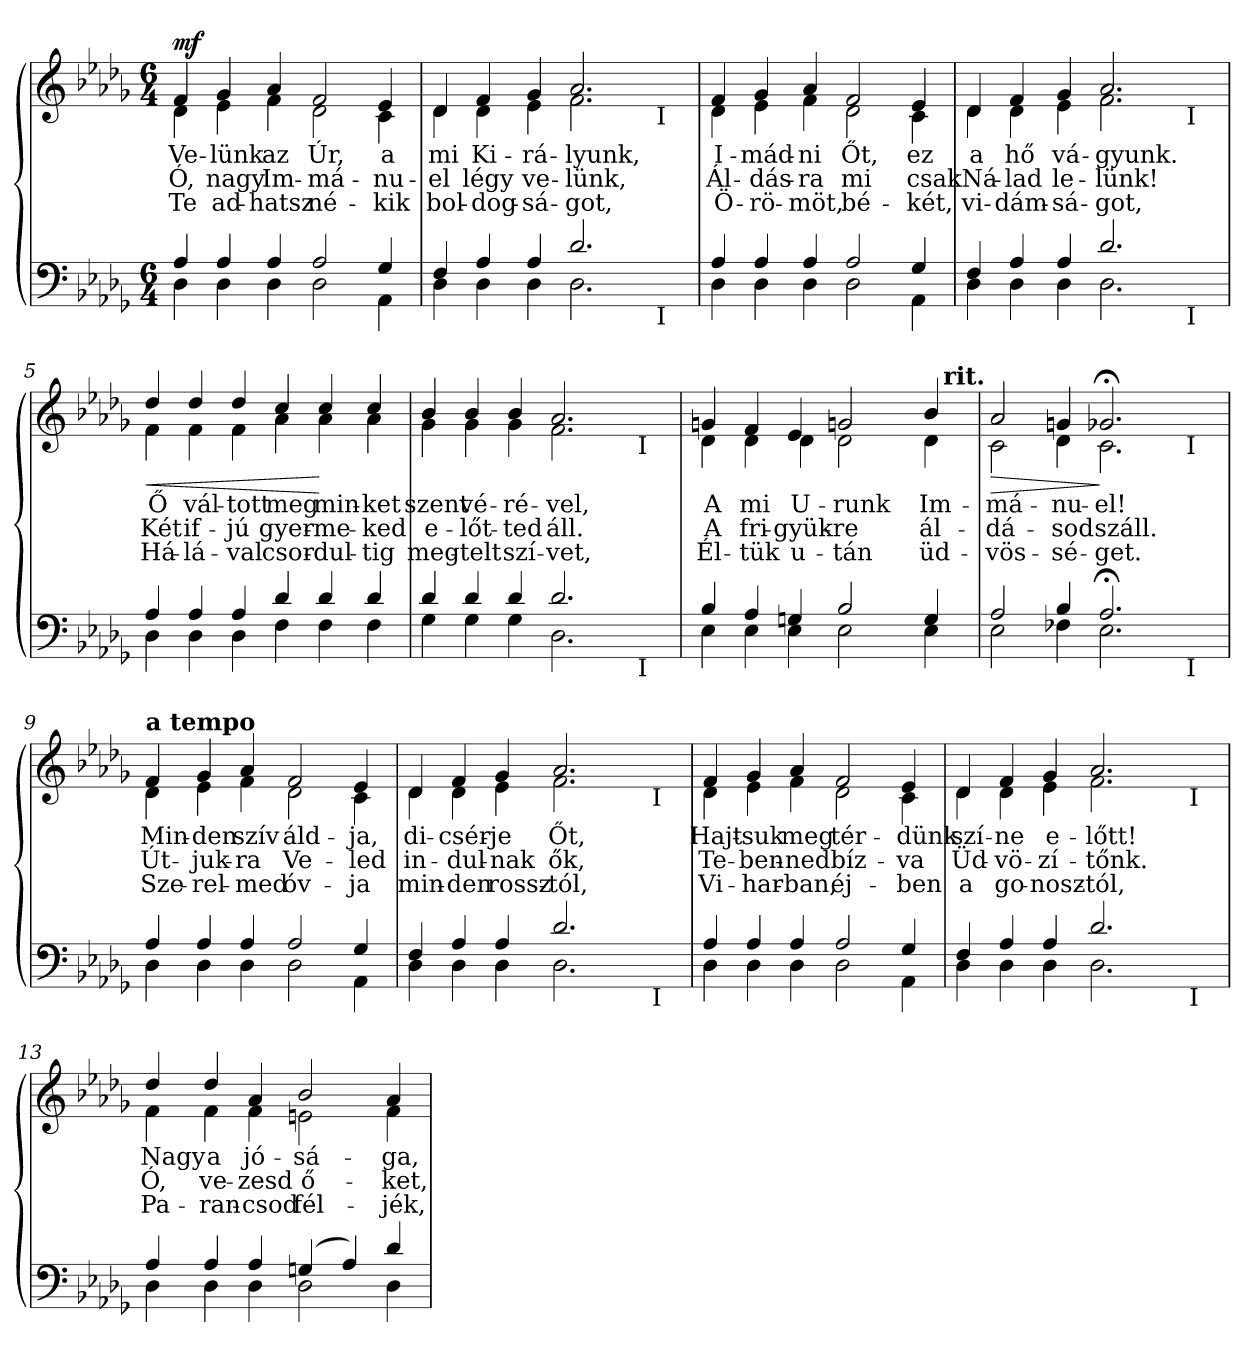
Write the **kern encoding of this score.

**kern	**kern	**text	**text	**text	**dynam
*part2	*part1	*part1	*part1	*part1	*part1
*staff2	*staff1	*staff1	*staff1	*staff1	*staff1
*clefF4	*clefG2	*	*	*	*
*k[b-e-a-d-g-]	*k[b-e-a-d-g-]	*	*	*	*
*D-:	*D-:	*	*	*	*
*M6/4	*M6/4	*	*	*	*
=1	=1	=1	=1	=1	=1
*^	*	*	*	*	*
!	!	!LO:TX:a:B:t=Allegretto	!	!	!	!
!	!	!	!LO:LY:b	!LO:LY:b	!LO:LY:b	!LO:DY:b
*	*	*^	*	*	*	*
4A-/	4D-\	4f/	4d-\	Ve-	Ó,	Te	mf
!	!	!	!	!LO:LY:b	!LO:LY:b	!LO:LY:b	!
4A-/	4D-\	4g-/	4e-\	-lünk	nagy	ad-	.
!	!	!	!	!LO:LY:b	!LO:LY:b	!LO:LY:b	!
4A-/	4D-\	4a-/	4f\	az	Im-	-hatsz	.
!	!	!	!	!LO:LY:b	!LO:LY:b	!LO:LY:b	!
2A-/	2D-\	2f/	2d-\	Úr,	-má-	né-	.
!	!	!	!	!LO:LY:b	!LO:LY:b	!LO:LY:b	!
4G-/	4AA-\	4e-/	4c\	a	-nu-	-kik	.
*	*	*v	*v	*	*	*	*
=2	=2	=2	=2	=2	=2	=2
*	*	*^	*	*	*	*
!	!	!	!	!LO:LY:b	!LO:LY:b	!LO:LY:b	!
*	*^	*	*^	*	*	*	*
4F/	4D-\	1ryy	4d-/	4d-\	1ryy	mi	-el	bol-	.
!	!	!	!	!	!	!LO:LY:b	!LO:LY:b	!LO:LY:b	!
4A-/	4D-\	.	4f/	4d-\	.	Ki-	légy	-dog-	.
!	!	!	!	!	!	!LO:LY:b	!LO:LY:b	!LO:LY:b	!
4A-/	4D-\	.	4g-/	4e-\	.	-rá-	ve-	-sá-	.
!	!	!	!	!	!	!LO:LY:b	!LO:LY:b	!LO:LY:b	!
2.d-/	2.D-\	.	2.a-/	2.f\	.	-lyunk,	-lünk,	-got,	.
.	.	4ryy	.	.	4ryy	.	.	.	.
!	!	!	!	!	!LO:TX:b:t=I	!	!	!	!
!	!	!LO:TX:b:t=I	!	!	!	!	!	!	!
.	.	4ryy	.	.	4ryy	.	.	.	.
*	*v	*v	*	*	*	*	*	*	*
*	*	*v	*v	*v	*	*	*	*
=3	=3	=3	=3	=3	=3	=3
*	*^	*^	*	*	*	*
*	*	*	*	*^	*	*	*	*
!	!	!	!	!	!	!LO:LY:b	!LO:LY:b	!LO:LY:b	!
*	*v	*v	*	*	*	*	*	*	*
*	*	*	*v	*v	*	*	*	*
4A-/	4D-\	4f/	4d-\	I-	Ál-	Ö-	.
!	!	!	!	!LO:LY:b	!LO:LY:b	!LO:LY:b	!
4A-/	4D-\	4g-/	4e-\	-mád-	-dás-	-rö-	.
!	!	!	!	!LO:LY:b	!LO:LY:b	!LO:LY:b	!
4A-/	4D-\	4a-/	4f\	-ni	-ra	-möt,	.
!	!	!	!	!LO:LY:b	!LO:LY:b	!LO:LY:b	!
2A-/	2D-\	2f/	2d-\	Őt,	mi	bé-	.
!	!	!	!	!LO:LY:b	!LO:LY:b	!LO:LY:b	!
4G-/	4AA-\	4e-/	4c\	ez	csak	-két,	.
*	*	*v	*v	*	*	*	*
!!LO:LB:g=z
=4	=4	=4	=4	=4	=4	=4
*	*	*^	*	*	*	*
!	!	!	!	!LO:LY:b	!LO:LY:b	!LO:LY:b	!
*	*^	*	*^	*	*	*	*
4F/	4D-\	1ryy	4d-/	4d-\	1ryy	a	Ná-	vi-	.
!	!	!	!	!	!	!LO:LY:b	!LO:LY:b	!LO:LY:b	!
4A-/	4D-\	.	4f/	4d-\	.	hő	-lad	-dám-	.
!	!	!	!	!	!	!LO:LY:b	!LO:LY:b	!LO:LY:b	!
4A-/	4D-\	.	4g-/	4e-\	.	vá-	le-	-sá-	.
!	!	!	!	!	!	!LO:LY:b	!LO:LY:b	!LO:LY:b	!
2.d-/	2.D-\	.	2.a-/	2.f\	.	-gyunk.	-lünk!	-got,	.
.	.	4ryy	.	.	4ryy	.	.	.	.
!	!	!	!	!	!LO:TX:b:t=I	!	!	!	!
!	!	!LO:TX:b:t=I	!	!	!	!	!	!	!
.	.	4ryy	.	.	4ryy	.	.	.	.
*	*v	*v	*	*	*	*	*	*	*
*	*	*v	*v	*v	*	*	*	*
=5	=5	=5	=5	=5	=5	=5
*	*^	*^	*	*	*	*
*	*	*	*	*^	*	*	*	*
!	!	!	!	!	!	!LO:LY:b	!LO:LY:b	!LO:LY:b	!LO:HP:b
*	*v	*v	*	*	*	*	*	*	*
*	*	*	*v	*v	*	*	*	*
4A-/	4D-\	4dd-/	4f\	Ő	Két	Há-	<
!	!	!	!	!LO:LY:b	!LO:LY:b	!LO:LY:b	!
4A-/	4D-\	4dd-/	4f\	vál-	if-	-lá-	.
!	!	!	!	!LO:LY:b	!LO:LY:b	!LO:LY:b	!
4A-/	4D-\	4dd-/	4f\	-tott	-jú	-val	.
!	!	!	!	!LO:LY:b	!LO:LY:b	!LO:LY:b	!
4d-/	4F\	4cc/	4a-\	meg	gyer-	csor-	.
!	!	!	!	!LO:LY:b	!LO:LY:b	!LO:LY:b	!
4d-/	4F\	4cc/	4a-\	min-	-me-	-dul-	[
!	!	!	!	!LO:LY:b	!LO:LY:b	!LO:LY:b	!
4d-/	4F\	4cc/	4a-\	-ket	-ked	-tig	.
*	*	*v	*v	*	*	*	*
=6	=6	=6	=6	=6	=6	=6
*	*	*^	*	*	*	*
!	!	!	!	!LO:LY:b	!LO:LY:b	!LO:LY:b	!
*	*^	*	*^	*	*	*	*
4d-/	4G-\	1ryy	4b-/	4g-\	1ryy	szent	e-	meg-	.
!	!	!	!	!	!	!LO:LY:b	!LO:LY:b	!LO:LY:b	!
4d-/	4G-\	.	4b-/	4g-\	.	vé-	-lőt-	-telt	.
!	!	!	!	!	!	!LO:LY:b	!LO:LY:b	!LO:LY:b	!
4d-/	4G-\	.	4b-/	4g-\	.	-ré-	-ted	szí-	.
!	!	!	!	!	!	!LO:LY:b	!LO:LY:b	!LO:LY:b	!
2.d-/	2.D-\	.	2.a-/	2.f\	.	-vel,	áll.	-vet,	.
.	.	4ryy	.	.	4ryy	.	.	.	.
!	!	!	!	!	!LO:TX:b:t=I	!	!	!	!
!	!	!LO:TX:b:t=I	!	!	!	!	!	!	!
.	.	4ryy	.	.	4ryy	.	.	.	.
*	*v	*v	*	*	*	*	*	*	*
!!LO:LB:g=z	!!	!!
=7	=7	=7	=7	=7	=7	=7	=7	=7
*	*^	*	*	*	*	*	*	*
!	!	!	!	!	!	!LO:LY:b	!LO:LY:b	!LO:LY:b	!
*	*v	*v	*	*	*	*	*	*	*
4B-/	4E-\	4gn/	4d-\	1ryy	A	A	Él-	.
!	!	!	!	!	!LO:LY:b	!LO:LY:b	!LO:LY:b	!
4A-/	4E-\	4f/	4d-\	.	mi	fri-	-tük	.
!	!	!	!	!	!LO:LY:b	!LO:LY:b	!LO:LY:b	!
4Gn/	4E-\	4e-/	4d-\	.	U-	-gyük-	u-	.
!	!	!	!	!	!LO:LY:b	!LO:LY:b	!LO:LY:b	!
2B-/	2E-\	2gn/	2d-\	.	-runk	-re	-tán	.
.	.	.	.	4ryy	.	.	.	.
!	!	!	!	!	!LO:LY:b	!LO:LY:b	!LO:LY:b	!
4G/	4E-\	4b-/	4d-\	16ryy	Im-	ál-	üd-	.
!	!	!	!	!LO:TX:a:B:t=rit.	!	!	!	!
.	.	.	.	8.ryy	.	.	.	.
=8	=8	=8	=8	=8	=8	=8	=8	=8
!	!	!	!	!	!LO:LY:b	!LO:LY:b	!LO:LY:b	!LO:HP:b
*	*^	*	*	*	*	*	*	*
2A-/	2E-\	1ryy	2a-/	2c\	1ryy	-má-	-dá-	-vös-	>
!	!	!	!	!	!	!LO:LY:b	!LO:LY:b	!LO:LY:b	!
4B-/	4F-X\	.	4gn/	4d-\	.	-nu-	-sod	-sé-	.
!	!	!	!	!	!	!LO:LY:b	!LO:LY:b	!LO:LY:b	!
2.A-;/	2.E-\	.	2.g-X;/	2.c\	.	-el!	száll.	-get.	]
.	.	4ryy	.	.	4ryy	.	.	.	.
!	!	!	!	!	!LO:TX:b:t=I	!	!	!	!
!	!	!LO:TX:b:t=I	!	!	!	!	!	!	!
.	.	4ryy	.	.	4ryy	.	.	.	.
*	*v	*v	*	*	*	*	*	*	*
*	*	*v	*v	*v	*	*	*	*
=9	=9	=9	=9	=9	=9	=9
*	*^	*^	*	*	*	*
*	*	*	*	*^	*	*	*	*
!	!	!	!LO:TX:a:B:t=a tempo	!	!	!	!	!	!
!	!	!	!	!	!	!LO:LY:b	!LO:LY:b	!LO:LY:b	!
*	*v	*v	*	*	*	*	*	*	*
*	*	*	*v	*v	*	*	*	*
4A-/	4D-\	4f/	4d-\	Min-	Út-	Sze-	.
!	!	!	!	!LO:LY:b	!LO:LY:b	!LO:LY:b	!
4A-/	4D-\	4g-/	4e-\	-den	-juk-	-rel-	.
!	!	!	!	!LO:LY:b	!LO:LY:b	!LO:LY:b	!
4A-/	4D-\	4a-/	4f\	szív	-ra	-med	.
!	!	!	!	!LO:LY:b	!LO:LY:b	!LO:LY:b	!
2A-/	2D-\	2f/	2d-\	áld-	Ve-	óv-	.
!	!	!	!	!LO:LY:b	!LO:LY:b	!LO:LY:b	!
4G-/	4AA-\	4e-/	4c\	-ja,	-led	-ja	.
*	*	*v	*v	*	*	*	*
!!LO:LB:g=z
=10	=10	=10	=10	=10	=10	=10
*	*	*^	*	*	*	*
!	!	!	!	!LO:LY:b	!LO:LY:b	!LO:LY:b	!
*	*^	*	*^	*	*	*	*
4F/	4D-\	1ryy	4d-/	4d-\	1ryy	di-	in-	min-	.
!	!	!	!	!	!	!LO:LY:b	!LO:LY:b	!LO:LY:b	!
4A-/	4D-\	.	4f/	4d-\	.	-csér-	-dul-	-den	.
!	!	!	!	!	!	!LO:LY:b	!LO:LY:b	!LO:LY:b	!
4A-/	4D-\	.	4g-/	4e-\	.	-je	-nak	rossz-	.
!	!	!	!	!	!	!LO:LY:b	!LO:LY:b	!LO:LY:b	!
2.d-/	2.D-\	.	2.a-/	2.f\	.	Őt,	ők,	-tól,	.
.	.	4ryy	.	.	4ryy	.	.	.	.
.	.	32ryy	.	.	32ryy	.	.	.	.
!	!	!	!	!	!LO:TX:b:t=I	!	!	!	!
!	!	!LO:TX:b:t=I	!	!	!	!	!	!	!
.	.	8..ryy	.	.	8..ryy	.	.	.	.
*	*v	*v	*	*	*	*	*	*	*
*	*	*v	*v	*v	*	*	*	*
=11	=11	=11	=11	=11	=11	=11
*	*^	*^	*	*	*	*
*	*	*	*	*^	*	*	*	*
!	!	!	!	!	!	!LO:LY:b	!LO:LY:b	!LO:LY:b	!
*	*v	*v	*	*	*	*	*	*	*
*	*	*	*v	*v	*	*	*	*
4A-/	4D-\	4f/	4d-\	Hajt-	Te-	Vi-	.
!	!	!	!	!LO:LY:b	!LO:LY:b	!LO:LY:b	!
4A-/	4D-\	4g-/	4e-\	-suk	-ben-	-har-	.
!	!	!	!	!LO:LY:b	!LO:LY:b	!LO:LY:b	!
4A-/	4D-\	4a-/	4f\	meg	-ned	-ban,	.
!	!	!	!	!LO:LY:b	!LO:LY:b	!LO:LY:b	!
2A-/	2D-\	2f/	2d-\	tér-	bíz-	éj-	.
!	!	!	!	!LO:LY:b	!LO:LY:b	!LO:LY:b	!
4G-/	4AA-\	4e-/	4c\	-dünk	-va	-ben	.
*	*	*v	*v	*	*	*	*
=12	=12	=12	=12	=12	=12	=12
*	*	*^	*	*	*	*
!	!	!	!	!LO:LY:b	!LO:LY:b	!LO:LY:b	!
*	*^	*	*^	*	*	*	*
4F/	4D-\	1ryy	4d-/	4d-\	1ryy	szí-	Üd-	a	.
!	!	!	!	!	!	!LO:LY:b	!LO:LY:b	!LO:LY:b	!
4A-/	4D-\	.	4f/	4d-\	.	-ne	-vö-	go-	.
!	!	!	!	!	!	!LO:LY:b	!LO:LY:b	!LO:LY:b	!
4A-/	4D-\	.	4g-/	4e-\	.	e-	-zí-	-nosz-	.
!	!	!	!	!	!	!LO:LY:b	!LO:LY:b	!LO:LY:b	!
2.d-/	2.D-\	.	2.a-/	2.f\	.	-lőtt!	-tőnk.	-tól,	.
.	.	4ryy	.	.	4ryy	.	.	.	.
.	.	32ryy	.	.	32ryy	.	.	.	.
!	!	!	!	!	!LO:TX:b:t=I	!	!	!	!
!	!	!LO:TX:b:t=I	!	!	!	!	!	!	!
.	.	8..ryy	.	.	8..ryy	.	.	.	.
*	*v	*v	*	*	*	*	*	*	*
*	*	*v	*v	*v	*	*	*	*
!!LO:PB:g=z
=13	=13	=13	=13	=13	=13	=13
*	*^	*^	*	*	*	*
*	*	*	*	*^	*	*	*	*
!	!	!	!	!	!	!LO:LY:b	!LO:LY:b	!LO:LY:b	!
*	*v	*v	*	*	*	*	*	*	*
*	*	*	*v	*v	*	*	*	*
4A-/	4D-\	4dd-/	4f\	Nagy	Ó,	Pa-	.
!	!	!	!	!LO:LY:b	!LO:LY:b	!LO:LY:b	!
4A-/	4D-\	4dd-/	4f\	a	ve-	-ran-	.
!	!	!	!	!LO:LY:b	!LO:LY:b	!LO:LY:b	!
4A-/	4D-\	4a-/	4f\	jó-	-zesd	-csod	.
!	!	!	!	!LO:LY:b	!LO:LY:b	!LO:LY:b	!
(>4Gn/	2D-\	2b-/	2en\	-sá-	ő-	fél-	.
4A-/)	.	.	.	.	.	.	.
!	!	!	!	!LO:LY:b	!LO:LY:b	!LO:LY:b	!
4d-/	4D-\	4a-/	4f\	-ga,	-ket,	-jék,	.
*v	*v	*	*	*	*	*	*
*	*v	*v	*	*	*	*
=	=	=	=	=	=
*-	*-	*-	*-	*-	*-
